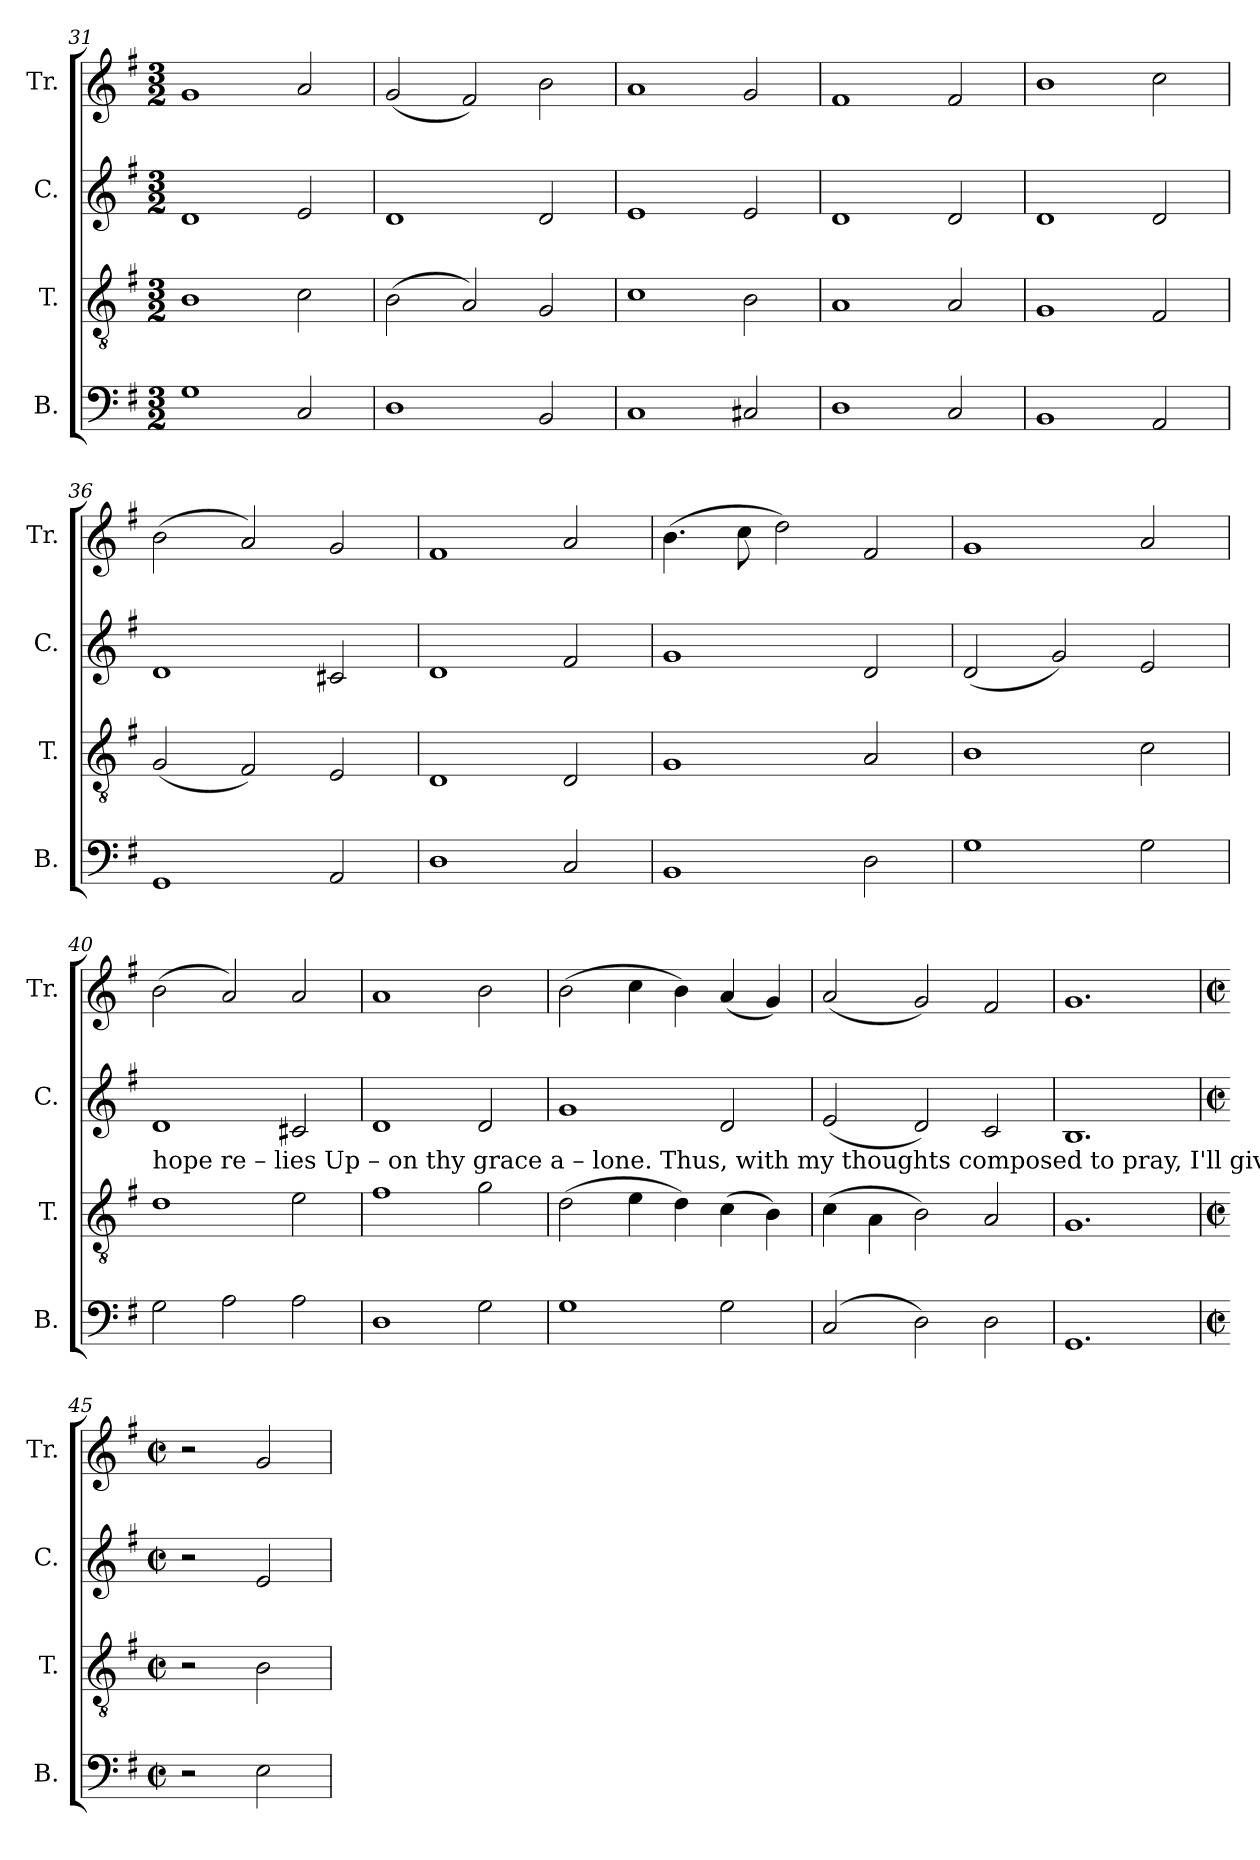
**kern	**kern	**kern	**kern
*part4	*part3	*part2	*part1
*staff4	*staff3	*staff2	*staff1
*I"B.	*I"T.	*I"C.	*I"Tr.
*I'B.	*I'T.	*I'C.	*I'Tr.
*clefF4	*clefGv2	*clefG2	*clefG2
*k[f#]	*k[f#]	*k[f#]	*k[f#]
*M3/2	*M3/2	*M3/2	*M3/2
=31	=31	=31	=31
1G	1B	1d	1g
2C/	2c\	2e/	2a/
=32	=32	=32	=32
1D	(2B\	1d	(2g/
.	2A/)	.	2f#/)
2BB/	2G/	2d/	2b\
=33	=33	=33	=33
1C	1c	1e	1a
2C#X/	2B\	2e/	2g/
=34	=34	=34	=34
1D	1A	1d	1f#
2C/	2A/	2d/	2f#/
=35	=35	=35	=35
1BB	1G	1d	1b
2AA/	2F#/	2d/	2cc\
=36	=36	=36	=36
1GG	(2G/	1d	(2b\
.	2F#/)	.	2a/)
2AA/	2E/	2c#X/	2g/
=37	=37	=37	=37
1D	1D	1d	1f#
2C/	2D/	2f#/	2a/
=38	=38	=38	=38
1BB	1G	1g	(4.b\
.	.	.	8cc\
.	.	.	2dd\)
2D\	2A/	2d/	2f#/
=39	=39	=39	=39
1G	1B	(2d/	1g
.	.	2g/)	.
2G\	2c\	2e/	2a/
!!LO:PB:g=z
=40	=40	=40	=40
!	!	!LO:TX:b:t=hope    re – lies    Up – on              thy       grace        a  –   lone.            Thus, with my thoughts composed to pray,   I'll      give  mine	!
2G\	1d	1d	(2b\
2A\	.	.	2a/)
2A\	2e\	2c#X/	2a/
=41	=41	=41	=41
1D	1f#	1d	1a
2G\	2g\	2d/	2b\
=42	=42	=42	=42
1G	(2d\	1g	(2b\
.	4e\	.	4cc\
.	4d\)	.	4b\)
2G\	(4c\	2d/	(4a/
.	4B\)	.	4g/)
=43	=43	=43	=43
(2C/	(4c\	(2e/	(2a/
.	4A\	.	.
2D\)	2B\)	2d/)	2g/)
2D\	2A/	2c/	2f#/
=44	=44	=44	=44
1.GG	1.G	1.B	1.g
=45	=45	=45	=45
*M2/2	*M2/2	*M2/2	*M2/2
*met(c|)	*met(c|)	*met(c|)	*met(c|)
2r	2r	2r	2r
2E\	2B\	2e/	2g/
=	=	=	=
*-	*-	*-	*-
